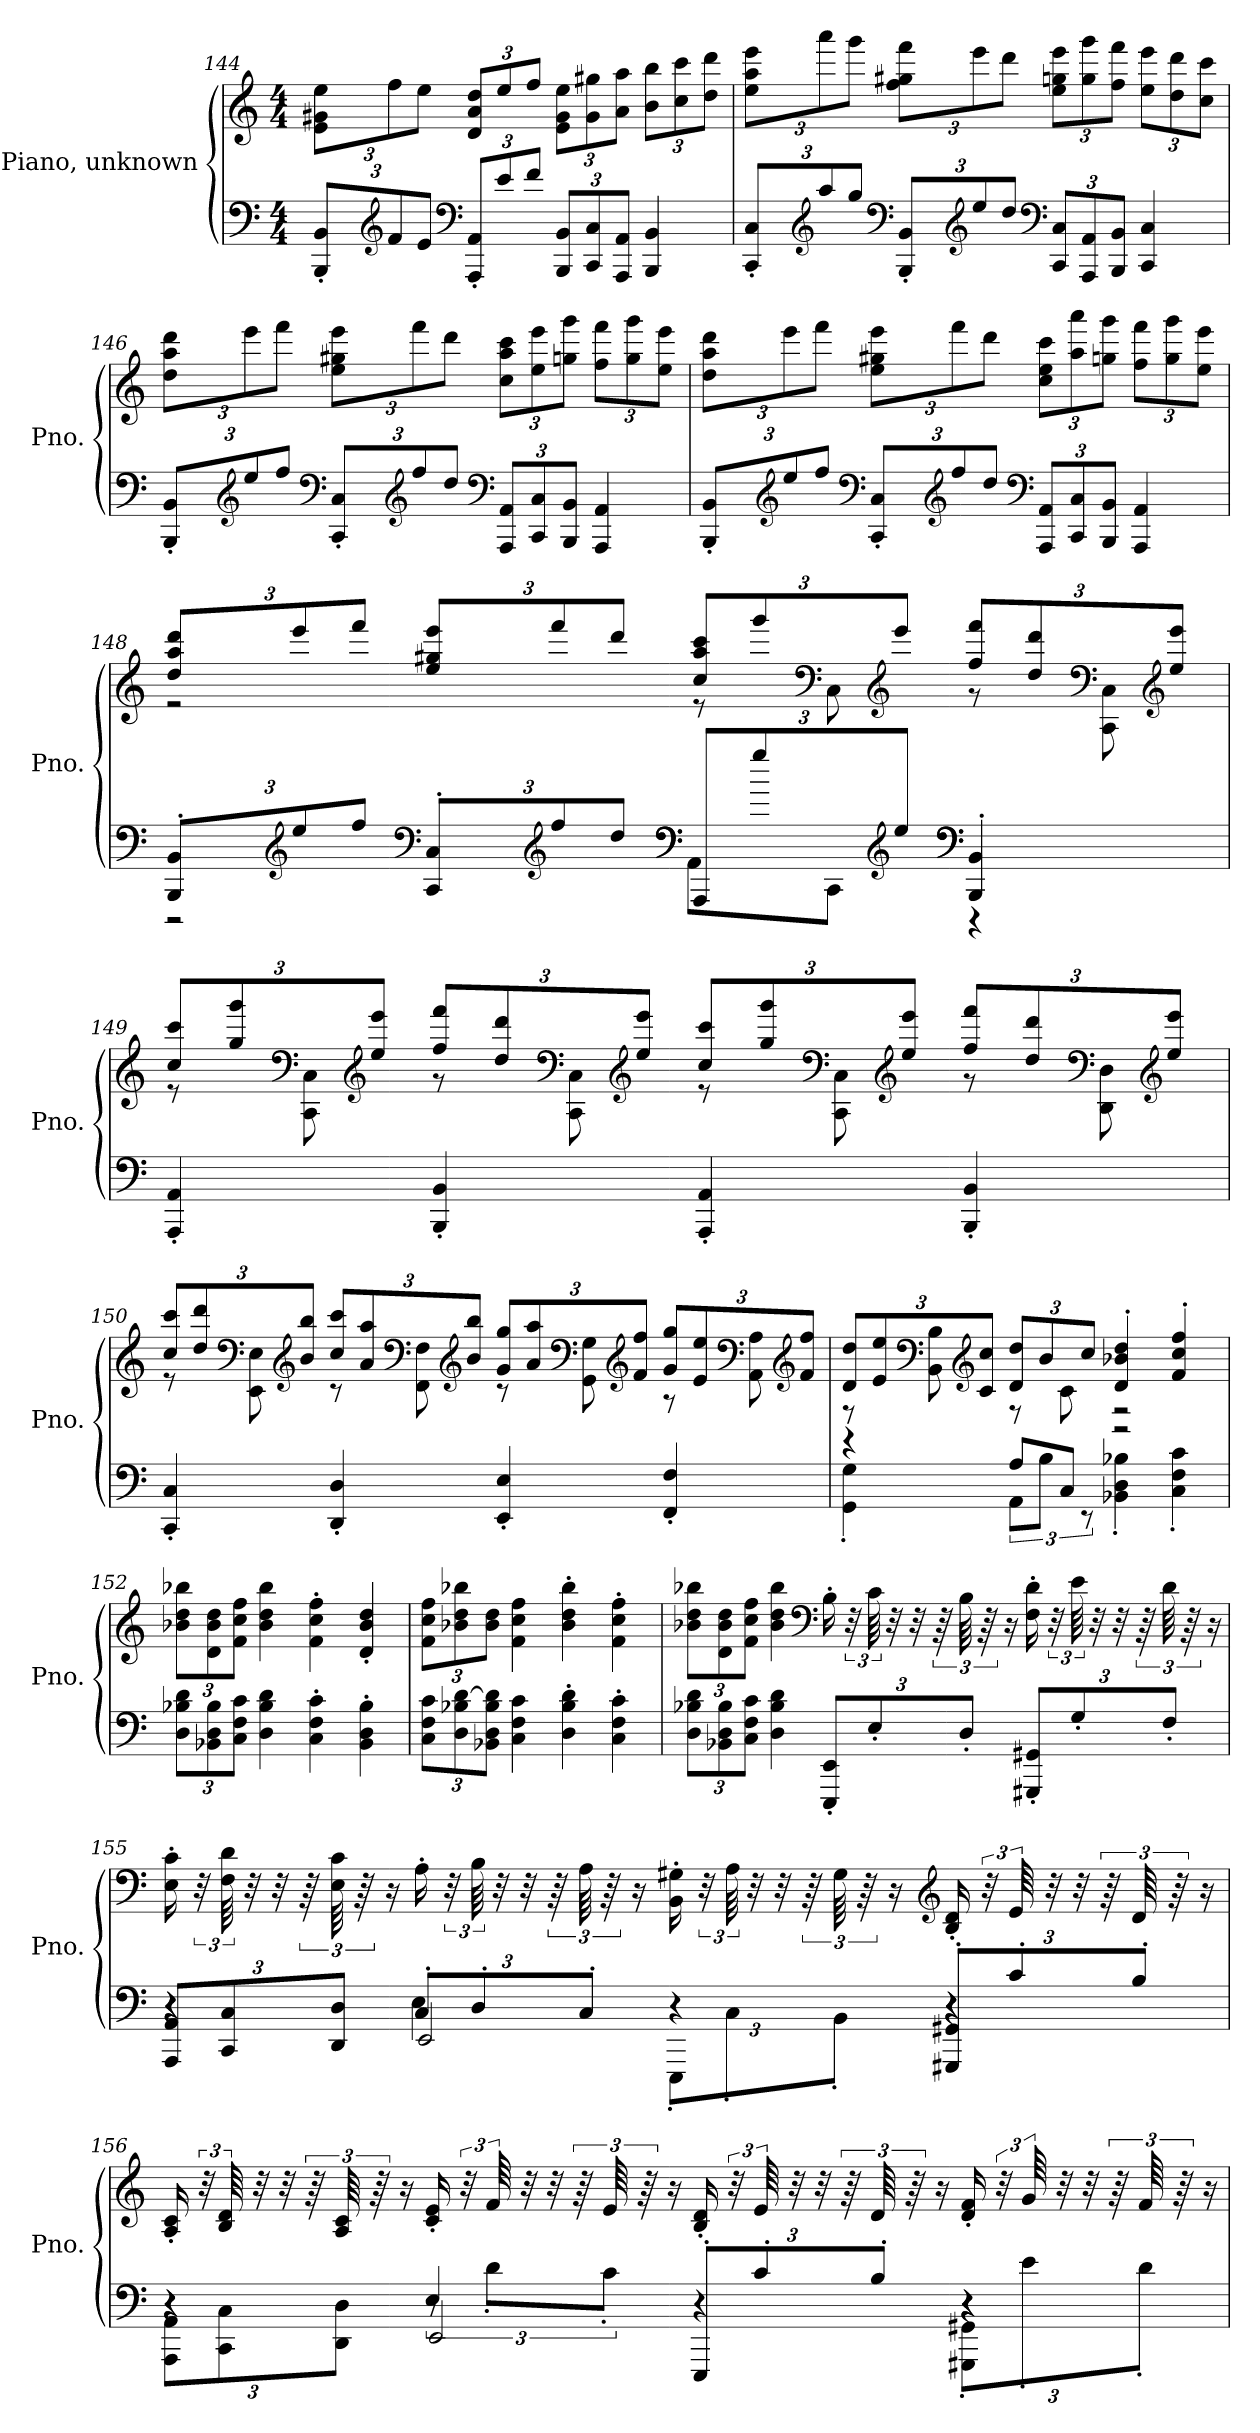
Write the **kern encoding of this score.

**kern	**kern
*part1	*part1
*staff2	*staff1
*I"Piano, unknown	*
*I'Pno.	*
!!LO:LB:g=z
*clefF4	*clefG2
*k[]	*k[]
*M4/4	*M4/4
*Xbrackettup	*Xbrackettup
=144	=144
12BBB/' 12BB/'L	12e\ 12g#X\ 12ee\L
*clefG2	*
12f/	12ff\
12e/J	12ee\J
*clefF4	*
12AAA/' 12AA/'L	12d/ 12a/ 12dd/L
12e/	12ee/
12f/J	12ff/J
12BBB/ 12BB/L	12e\ 12g#\ 12ee\L
12CC/ 12C/	12g#\ 12gg#X\
12AAA/ 12AA/J	12a\ 12aa\J
4BBB/ 4BB/	12b\ 12bb\L
.	12cc\ 12ccc\
.	12dd\ 12ddd\J
=145	=145
12CC/' 12C/'L	12ee\ 12aa\ 12eee\L
*clefG2	*
12aa/	12aaa\
12gg/J	12ggg\J
*clefF4	*
12BBB/' 12BB/'L	12ff\ 12gg#X\ 12fff\L
*clefG2	*
12ee/	12eee\
12dd/J	12ddd\J
*clefF4	*
12CC/ 12C/L	12ee\ 12ggn\ 12eee\L
12AAA/ 12AA/	12gg\ 12ggg\
12BBB/ 12BB/J	12ff\ 12fff\J
4CC/ 4C/	12ee\ 12eee\L
.	12dd\ 12ddd\
.	12cc\ 12ccc\J
!!LO:LB:g=z
=146	=146
12BBB/' 12BB/'L	12dd\ 12aa\ 12ddd\L
*clefG2	*
12ee/	12eee\
12ff/J	12fff\J
*clefF4	*
12CC/' 12C/'L	12ee\ 12gg#X\ 12eee\L
*clefG2	*
12ff/	12fff\
12dd/J	12ddd\J
*clefF4	*
12AAA/ 12AA/L	12cc\ 12aa\ 12ccc\L
12CC/ 12C/	12ee\ 12eee\
12BBB/ 12BB/J	12ggn\ 12ggg\J
4AAA/ 4AA/	12ff\ 12fff\L
.	12gg\ 12ggg\
.	12ee\ 12eee\J
=147	=147
12BBB/' 12BB/'L	12dd\ 12aa\ 12ddd\L
*clefG2	*
12ee/	12eee\
12ff/J	12fff\J
*clefF4	*
12CC/' 12C/'L	12ee\ 12gg#X\ 12eee\L
*clefG2	*
12ff/	12fff\
12dd/J	12ddd\J
*clefF4	*
12AAA/ 12AA/L	12cc\ 12ee\ 12ccc\L
12CC/ 12C/	12aa\ 12aaa\
12BBB/ 12BB/J	12ggn\ 12ggg\J
4AAA/ 4AA/	12ff\ 12fff\L
.	12gg\ 12ggg\
.	12ee\ 12eee\J
!!LO:LB:g=z
=148	=148
*^	*^
12BBB/' 12BB/'L	2r	12dd/ 12aa/ 12ddd/L	2r
*clefG2	*	*	*
12ee/	.	12eee/	.
12ff/J	.	12fff/J	.
*clefF4	*	*	*
12CC/' 12C/'L	.	12ee/ 12gg#X/ 12eee/L	.
*clefG2	*	*	*
12ff/	.	12fff/	.
12dd/J	.	12ddd/J	.
*clefF4	*	*	*
12AAA/L	8AA\L	12cc/ 12aa/ 12ccc/L	8r
12gg/	.	12ggg/	.
*	*	*clefF4	*
.	8CC\J	.	8C\
*clefG2	*	*clefG2	*
12ee/J	.	12eee/J	.
*clefF4	*	*	*
4BBB/' 4BB/'	4r	12ff/ 12fff/L	8r
.	.	12dd/ 12ddd/	.
*	*	*clefF4	*
.	.	.	8CC\ 8C\
*	*	*clefG2	*
.	.	12ee/ 12eee/J	.
*v	*v	*	*
!!LO:LB:g=z	!!
=149	=149	=149
4AAA/' 4AA/'	12cc/ 12ccc/L	8r
.	12gg/ 12ggg/	.
*	*clefF4	*
.	.	8CC\ 8C\
*	*clefG2	*
.	12ee/ 12eee/J	.
4BBB/' 4BB/'	12ff/ 12fff/L	8r
.	12dd/ 12ddd/	.
*	*clefF4	*
.	.	8CC\ 8C\
*	*clefG2	*
.	12ee/ 12eee/J	.
4AAA/' 4AA/'	12cc/ 12ccc/L	8r
.	12gg/ 12ggg/	.
*	*clefF4	*
.	.	8CC\ 8C\
*	*clefG2	*
.	12ee/ 12eee/J	.
4BBB/' 4BB/'	12ff/ 12fff/L	8r
.	12dd/ 12ddd/	.
*	*clefF4	*
.	.	8DD\ 8D\
*	*clefG2	*
.	12ee/ 12eee/J	.
!!LO:LB:g=z	!!
=150	=150	=150
4CC/' 4C/'	12cc/ 12ccc/L	8r
.	12dd/ 12ddd/	.
*	*clefF4	*
.	.	8EE\ 8E\
*	*clefG2	*
.	12b/ 12bb/J	.
4DD/' 4D/'	12cc/ 12ccc/L	8r
.	12a/ 12aa/	.
*	*clefF4	*
.	.	8FF\ 8F\
*	*clefG2	*
.	12b/ 12bb/J	.
4EE/' 4E/'	12g/ 12gg/L	8r
.	12a/ 12aa/	.
*	*clefF4	*
.	.	8GG\ 8G\
*	*clefG2	*
.	12f/ 12ff/J	.
4FF/' 4F/'	12g/ 12gg/L	8r
.	12e/ 12ee/	.
*	*clefF4	*
.	.	8AA\ 8A\
*	*clefG2	*
.	12f/ 12ff/J	.
=151	=151	=151
*^	*	*
4r	4GG\' 4G\'	12d/ 12dd/L	8r
.	.	12e/ 12ee/	.
*	*	*clefF4	*
.	.	.	8BB\ 8B\
*	*	*clefG2	*
.	.	12c/ 12cc/J	.
*	*brackettup	*	*
8A/L	12AA\L	12d/ 12dd/L	8r
.	12B\J	12b/	.
8C/J	.	.	8c\
.	12r	12cc/J	.
2r	4BB-X\' 4D\' 4B-X\'	4d/' 4b-X/' 4dd/'	2r
.	4C\' 4F\' 4c\'	4f/' 4cc/' 4ff/'	.
*v	*v	*	*
*	*v	*v
!!LO:PB:g=z
=152	=152
*Xbrackettup	*
12D\ 12B-X\ 12d\L	12b-X\ 12dd\ 12bb-X\L
12BB-X\ 12D\ 12B-\	12d\ 12b-\ 12dd\
12C\ 12F\ 12c\J	12f\ 12cc\ 12ff\J
4D\ 4B-\ 4d\	4b-\ 4dd\ 4bb-\
4C\' 4F\' 4c\'	4f\' 4cc\' 4ff\'
4BB-\' 4D\' 4B-\'	4d/' 4b-/' 4dd/'
=153	=153
12C\ 12F\ 12c\L	12f\ 12cc\ 12ff\L
12D\ 12B-X\ [12d\	12b-X\ 12dd\ 12bb-X\
12BB-X\ 12D\ 12B-\ 12d\]J	12b-\ 12dd\J
4C\ 4F\ 4c\	4f\ 4cc\ 4ff\
4D\' 4B-\' 4d\'	4b-\' 4dd\' 4bb-\'
4C\' 4F\' 4c\'	4f\' 4cc\' 4ff\'
=154	=154
12D\ 12B-X\ 12d\L	12b-X\ 12dd\ 12bb-X\L
12BB-X\ 12D\ 12B-\	12d\ 12b-\ 12dd\
12C\ 12F\ 12c\J	12f\ 12cc\ 12ff\J
4D\ 4B-\ 4d\	4b-\ 4dd\ 4bb-\
*	*clefF4
12EEE/' 12EE/'L	16B'\
*	*brackettup
.	48r
12E'/	96c\
.	32r
.	32r
.	96r
12D'/J	96B\
.	96r
.	16r
12GGG#X/' 12GG#X/'L	16F\' 16d\'
.	48r
12G'/	96e\
.	32r
.	32r
.	96r
12F'/J	96d\
.	96r
.	16r
!!LO:LB:g=z
=155	=155
*^	*
*	*^	*
12AAA/ 12AA/L	4r	4r	16E\' 16c\'
.	.	.	48r
12CC/ 12C/	.	.	96F\ 96d\
.	.	.	32r
.	.	.	32r
.	.	.	96r
12DD/ 12D/J	.	.	96E\ 96c\
.	.	.	96r
.	.	.	16r
12C'/L	4E\	2EE/	16A'\
.	.	.	48r
12D'/	.	.	96B\
.	.	.	32r
.	.	.	32r
.	.	.	96r
12C'/J	.	.	96A\
.	.	.	96r
.	.	.	16r
4r	12EEE'\L	.	16BB\' 16G#X\'
.	.	.	48r
.	12C'\	.	96A\
.	.	.	32r
.	.	.	32r
.	.	.	96r
.	12BB'\J	.	96G#\
.	.	.	96r
.	.	.	16r
*	*	*	*clefG2
12GGG#X/' 12GG#X/'L	4r	4r	16B/' 16d/'
.	.	.	48r
12c'/	.	.	96e/
.	.	.	32r
.	.	.	32r
.	.	.	96r
12B'/J	.	.	96d/
.	.	.	96r
.	.	.	16r
!!LO:LB:g=z
=156	=156	=156	=156
4r	12AAA\ 12AA\L	4r	16A/' 16c/'
.	.	.	48r
.	12CC\ 12C\	.	96B/ 96d/
.	.	.	32r
.	.	.	32r
.	.	.	96r
.	12DD\ 12D\J	.	96A/ 96c/
.	.	.	96r
.	.	.	16r
*	*brackettup	*	*
4E/	12r	2EE/	16c/' 16e/'
.	.	.	48r
.	12d'\L	.	96f/
.	.	.	32r
.	.	.	32r
.	.	.	96r
.	12c'\J	.	96e/
.	.	.	96r
.	.	.	16r
*Xbrackettup	*	*	*
12EEE'/L	4r	.	16B/' 16d/'
.	.	.	48r
12c'/	.	.	96e/
.	.	.	32r
.	.	.	32r
.	.	.	96r
12B'/J	.	.	96d/
.	.	.	96r
.	.	.	16r
4r	12GGG#X\' 12GG#X\'L	4r	16d/' 16f/'
.	.	.	48r
.	12e'\	.	96g/
.	.	.	32r
.	.	.	32r
.	.	.	96r
.	12d'\J	.	96f/
.	.	.	96r
.	.	.	16r
*v	*v	*v	*
=	=
*-	*-
